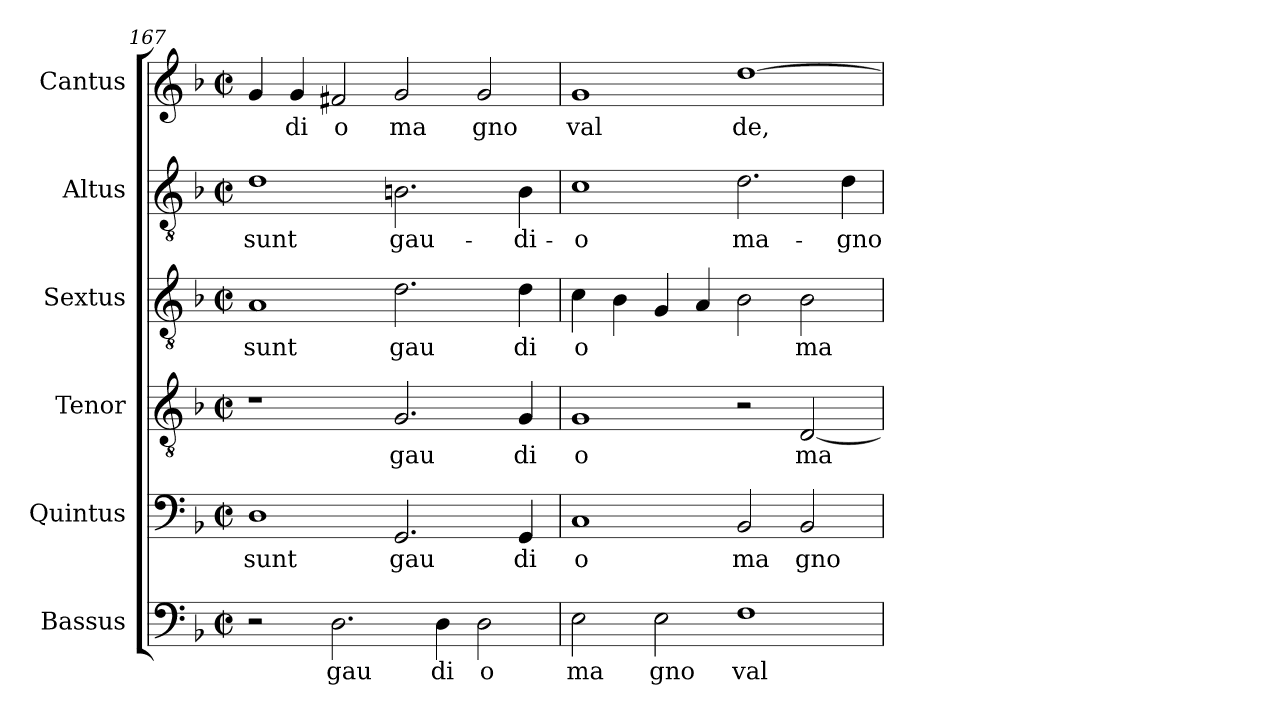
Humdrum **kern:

**kern	**text	**kern	**text	**kern	**text	**kern	**text	**kern	**text	**kern	**text
*part6	*part6	*part5	*part5	*part4	*part4	*part3	*part3	*part2	*part2	*part1	*part1
*staff6	*staff6	*staff5	*staff5	*staff4	*staff4	*staff3	*staff3	*staff2	*staff2	*staff1	*staff1
*I"Bassus	*	*I"Quintus	*	*I"Tenor	*	*I"Sextus	*	*I"Altus	*	*I"Cantus	*
*I'Bassus	*	*I'Quintus	*	*I'Tenor	*	*I'Sextus	*	*I'Altus	*	*I'Cantus	*
*clefF4	*	*clefF4	*	*clefGv2	*	*clefGv2	*	*clefGv2	*	*clefG2	*
*k[b-]	*	*k[b-]	*	*k[b-]	*	*k[b-]	*	*k[b-]	*	*k[b-]	*
*F:	*	*F:	*	*F:	*	*F:	*	*F:	*	*F:	*
*M2/2	*	*M2/2	*	*M2/2	*	*M2/2	*	*M2/2	*	*M2/2	*
*met(c|)	*	*met(c|)	*	*met(c|)	*	*met(c|)	*	*met(c|)	*	*met(c|)	*
=167	=167	=167	=167	=167	=167	=167	=167	=167	=167	=167	=167
!	!	!	!LO:LY:b:cj	!	!	!	!LO:LY:b:cj	!	!LO:LY:b:cj	!	!
2r	.	1D	sunt	1r	.	1A	sunt	1d	sunt	4g/	.
!	!	!	!	!	!	!	!	!	!	!	!LO:LY:b:cj
.	.	.	.	.	.	.	.	.	.	4g/	di
!	!LO:LY:b:cj	!	!	!	!	!	!	!	!	!	!LO:LY:b:cj
2.D\	gau	.	.	.	.	.	.	.	.	2f#X/	o
!	!	!	!LO:LY:b:cj	!	!LO:LY:b:cj	!	!LO:LY:b:cj	!	!LO:LY:b:cj	!	!LO:LY:b:cj
.	.	2.GG/	gau	2.G/	gau	2.d\	gau	2.Bn\	gau-	2g/	ma
!	!LO:LY:b:cj	!	!	!	!	!	!	!	!	!	!
4D\	di	.	.	.	.	.	.	.	.	.	.
!	!LO:LY:b:cj	!	!	!	!	!	!	!	!	!	!LO:LY:b:cj
2D\	o	.	.	.	.	.	.	.	.	2g/	gno
!	!	!	!LO:LY:b:cj	!	!LO:LY:b:cj	!	!LO:LY:b:cj	!	!LO:LY:b:cj	!	!
.	.	4GG/	di	4G/	di	4d\	di	4B\	-di-	.	.
=168	=168	=168	=168	=168	=168	=168	=168	=168	=168	=168	=168
!	!LO:LY:b:cj	!	!LO:LY:b:cj	!	!LO:LY:b:cj	!	!LO:LY:b:cj	!	!LO:LY:b:cj	!	!LO:LY:b:cj
2E\	ma	1C	o	1G	o	4c\	o	1c	-o	1g	val
.	.	.	.	.	.	4B-\	.	.	.	.	.
!	!LO:LY:b:cj	!	!	!	!	!	!	!	!	!	!
2E\	gno	.	.	.	.	4G/	.	.	.	.	.
.	.	.	.	.	.	4A/	.	.	.	.	.
!	!LO:LY:b:cj	!	!LO:LY:b:cj	!	!	!	!	!	!LO:LY:b:cj	!	!LO:LY:b:cj
1F	val	2BB-/	ma	2r	.	2B-\	.	2.d\	ma-	[>1dd	de,
!	!	!	!LO:LY:b:cj	!	!LO:LY:b	!	!LO:LY:b:cj	!	!	!	!
.	.	2BB-/	gno	[<2D/	ma	2B-\	ma	.	.	.	.
!	!	!	!	!	!	!	!	!	!LO:LY:b:cj	!	!
.	.	.	.	.	.	.	.	4d\	-gno	.	.
=	=	=	=	=	=	=	=	=	=	=	=
*-	*-	*-	*-	*-	*-	*-	*-	*-	*-	*-	*-
